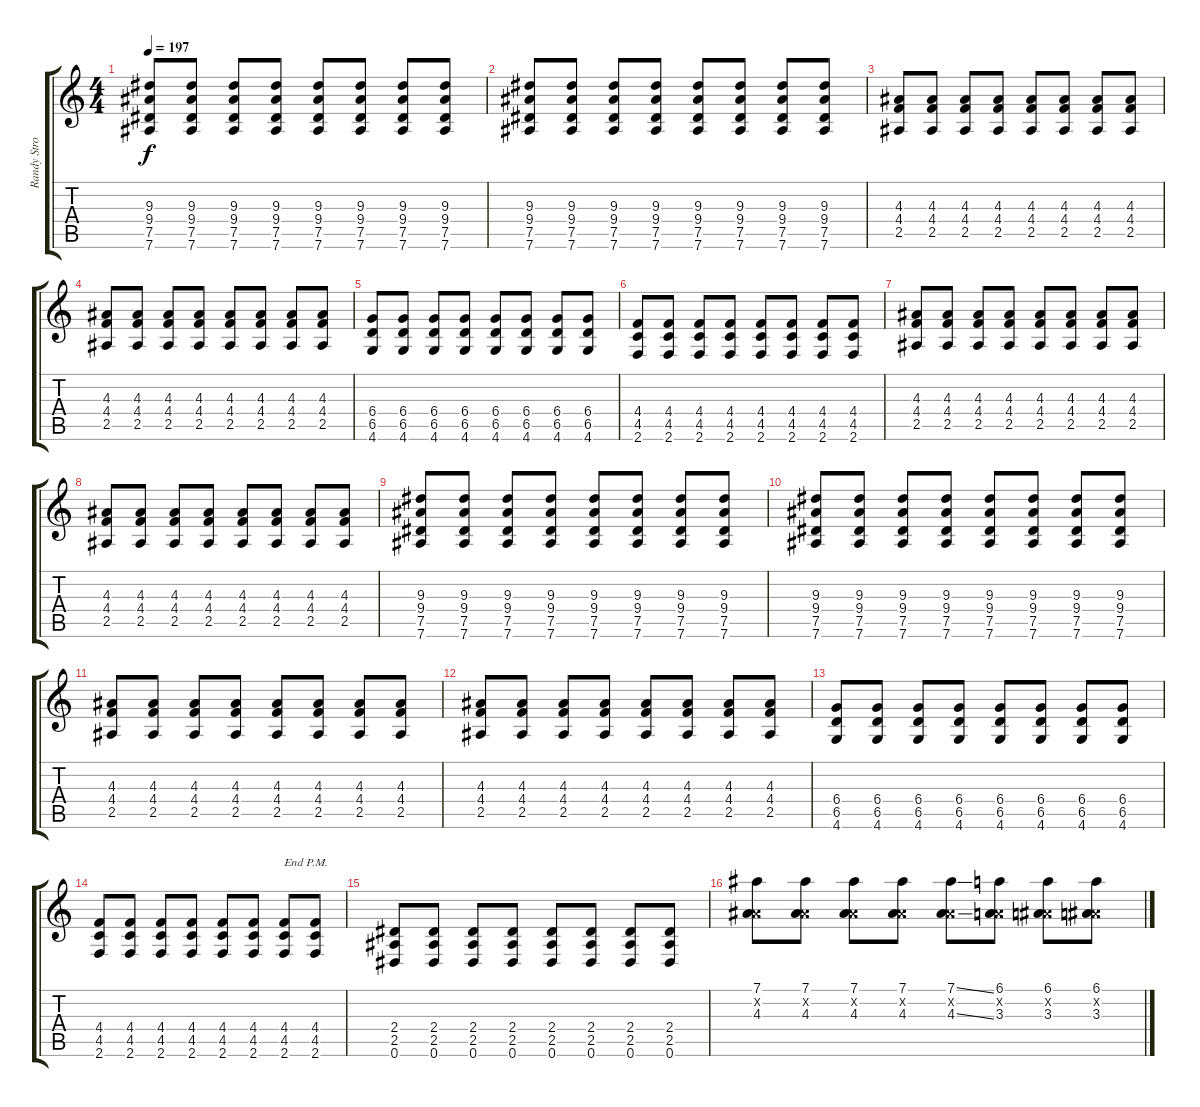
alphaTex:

\track ("Randy Strohmeyer" "Randy Stro") {instrument distortionguitar}
\staff {score tabs}
\tuning (Eb4 Bb3 Gb3 Db3 Ab2 Eb2) {hide}
\ts (4 4)
\tempo 197
\clef g2
\ks c
(9.3 9.4 7.5 7.6).8{dy f} (9.3 9.4 7.5 7.6).8 (9.3 9.4 7.5 7.6).8 (9.3 9.4 7.5 7.6).8 (9.3 9.4 7.5 7.6).8 (9.3 9.4 7.5 7.6).8 (9.3 9.4 7.5 7.6).8 (9.3 9.4 7.5 7.6).8 |
(9.3 9.4 7.5 7.6).8 (9.3 9.4 7.5 7.6).8 (9.3 9.4 7.5 7.6).8 (9.3 9.4 7.5 7.6).8 (9.3 9.4 7.5 7.6).8 (9.3 9.4 7.5 7.6).8 (9.3 9.4 7.5 7.6).8 (9.3 9.4 7.5 7.6).8 |
(4.3 4.4 2.5).8 (4.3 4.4 2.5).8 (4.3 4.4 2.5).8 (4.3 4.4 2.5).8 (4.3 4.4 2.5).8 (4.3 4.4 2.5).8 (4.3 4.4 2.5).8 (4.3 4.4 2.5).8 |
(4.3 4.4 2.5).8 (4.3 4.4 2.5).8 (4.3 4.4 2.5).8 (4.3 4.4 2.5).8 (4.3 4.4 2.5).8 (4.3 4.4 2.5).8 (4.3 4.4 2.5).8 (4.3 4.4 2.5).8 |
(6.4 6.5 4.6).8 (6.4 6.5 4.6).8 (6.4 6.5 4.6).8 (6.4 6.5 4.6).8 (6.4 6.5 4.6).8 (6.4 6.5 4.6).8 (6.4 6.5 4.6).8 (6.4 6.5 4.6).8 |
(4.4 4.5 2.6).8 (4.4 4.5 2.6).8 (4.4 4.5 2.6).8 (4.4 4.5 2.6).8 (4.4 4.5 2.6).8 (4.4 4.5 2.6).8 (4.4 4.5 2.6).8 (4.4 4.5 2.6).8 |
(4.3 4.4 2.5).8 (4.3 4.4 2.5).8 (4.3 4.4 2.5).8 (4.3 4.4 2.5).8 (4.3 4.4 2.5).8 (4.3 4.4 2.5).8 (4.3 4.4 2.5).8 (4.3 4.4 2.5).8 |
(4.3 4.4 2.5).8 (4.3 4.4 2.5).8 (4.3 4.4 2.5).8 (4.3 4.4 2.5).8 (4.3 4.4 2.5).8 (4.3 4.4 2.5).8 (4.3 4.4 2.5).8 (4.3 4.4 2.5).8 |
(9.3 9.4 7.5 7.6).8 (9.3 9.4 7.5 7.6).8 (9.3 9.4 7.5 7.6).8 (9.3 9.4 7.5 7.6).8 (9.3 9.4 7.5 7.6).8 (9.3 9.4 7.5 7.6).8 (9.3 9.4 7.5 7.6).8 (9.3 9.4 7.5 7.6).8 |
(9.3 9.4 7.5 7.6).8 (9.3 9.4 7.5 7.6).8 (9.3 9.4 7.5 7.6).8 (9.3 9.4 7.5 7.6).8 (9.3 9.4 7.5 7.6).8 (9.3 9.4 7.5 7.6).8 (9.3 9.4 7.5 7.6).8 (9.3 9.4 7.5 7.6).8 |
(4.3 4.4 2.5).8 (4.3 4.4 2.5).8 (4.3 4.4 2.5).8 (4.3 4.4 2.5).8 (4.3 4.4 2.5).8 (4.3 4.4 2.5).8 (4.3 4.4 2.5).8 (4.3 4.4 2.5).8 |
(4.3 4.4 2.5).8 (4.3 4.4 2.5).8 (4.3 4.4 2.5).8 (4.3 4.4 2.5).8 (4.3 4.4 2.5).8 (4.3 4.4 2.5).8 (4.3 4.4 2.5).8 (4.3 4.4 2.5).8 |
(6.4 6.5 4.6).8 (6.4 6.5 4.6).8 (6.4 6.5 4.6).8 (6.4 6.5 4.6).8 (6.4 6.5 4.6).8 (6.4 6.5 4.6).8 (6.4 6.5 4.6).8 (6.4 6.5 4.6).8 |
(4.4 4.5 2.6).8 (4.4 4.5 2.6).8 (4.4 4.5 2.6).8 (4.4 4.5 2.6).8 (4.4 4.5 2.6).8 (4.4 4.5 2.6).8 (4.4 4.5 2.6).8{txt "End P.M."} (4.4 4.5 2.6).8 |
(2.4 2.5 0.6).8 (2.4 2.5 0.6).8 (2.4 2.5 0.6).8 (2.4 2.5 0.6).8 (2.4 2.5 0.6).8 (2.4 2.5 0.6).8 (2.4 2.5 0.6).8 (2.4 2.5 0.6).8 |
(7.1 0.2{x} 4.3).8 (7.1 0.2{x} 4.3).8 (7.1 0.2{x} 4.3).8 (7.1 0.2{x} 4.3).8 (7.1{ss} 0.2{x} 4.3{ss}).8 (6.1 0.2{x} 3.3).8 (6.1 0.2{x} 3.3).8 (6.1 0.2{x} 3.3).8
